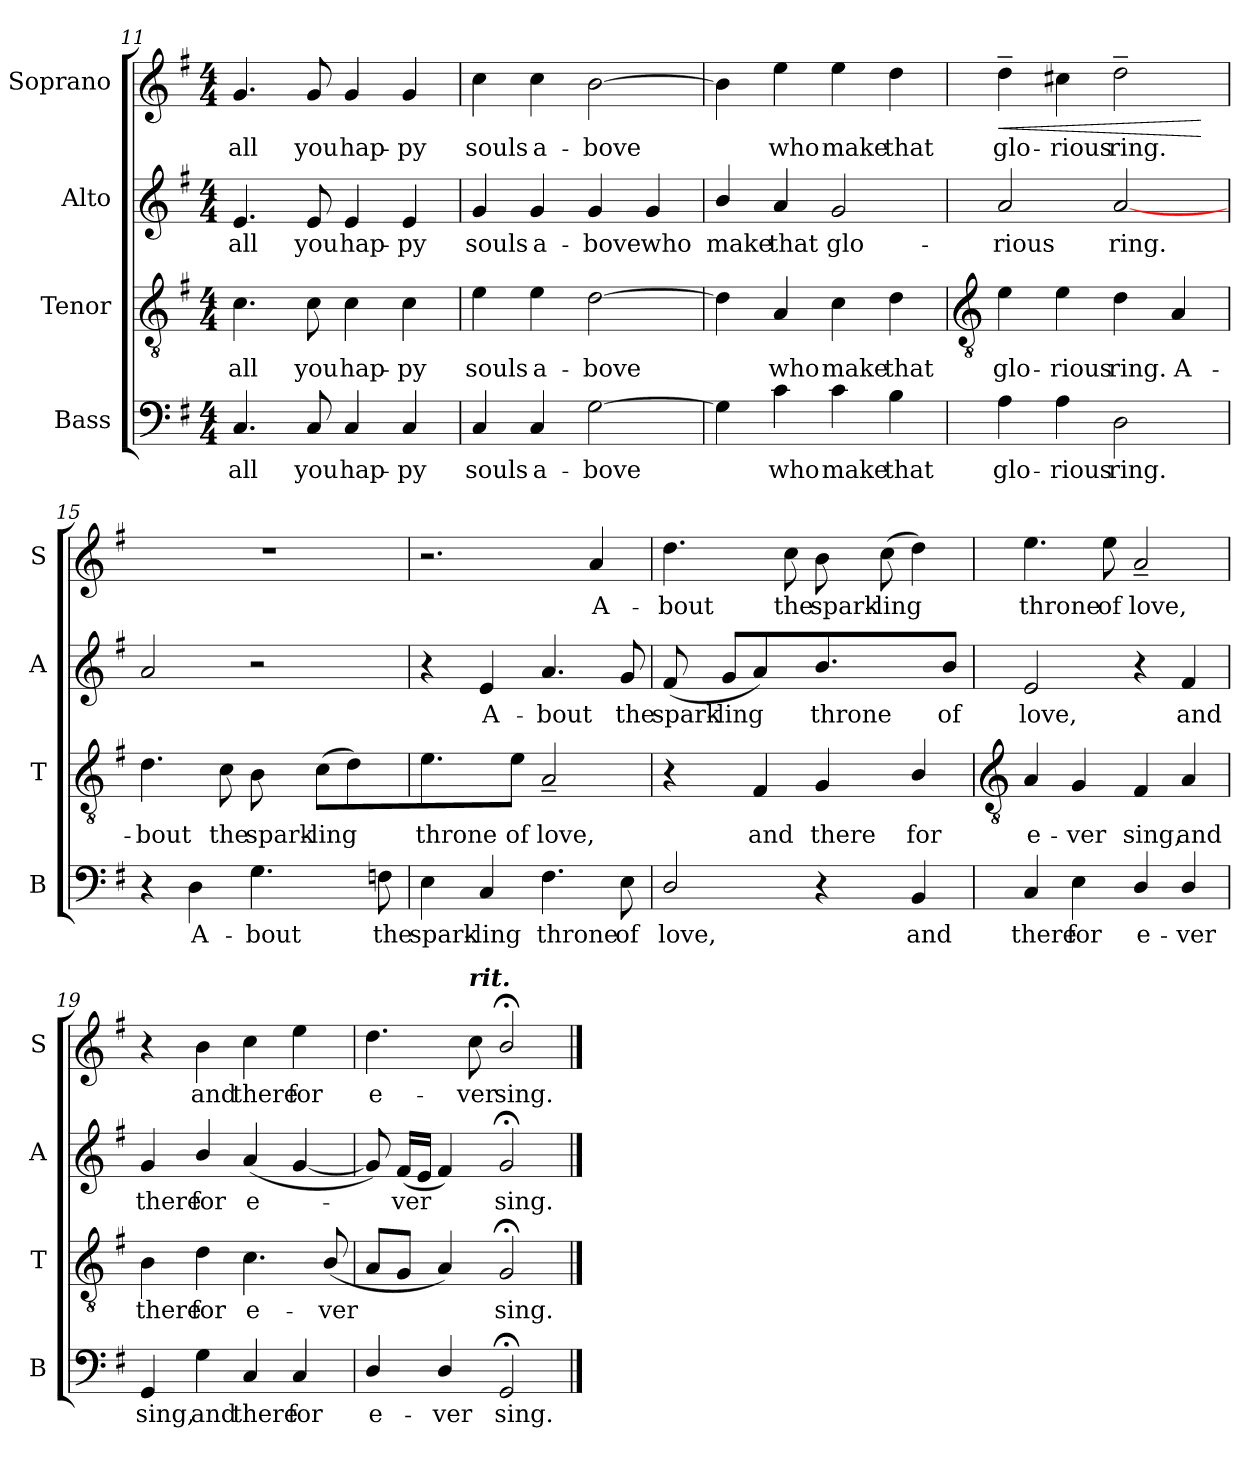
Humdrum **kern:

**kern	**text	**kern	**text	**kern	**text	**kern	**text	**dynam
*part4	*part4	*part3	*part3	*part2	*part2	*part1	*part1	*part1
*staff4	*staff4	*staff3	*staff3	*staff2	*staff2	*staff1	*staff1	*staff1
*I"Bass	*	*I"Tenor	*	*I"Alto	*	*I"Soprano	*	*
*I'B	*	*I'T	*	*I'A	*	*I'S	*	*
!!LO:LB:g=z
*clefF4	*	*clefGv2	*	*clefG2	*	*clefG2	*	*
*k[f#]	*	*k[f#]	*	*k[f#]	*	*k[f#]	*	*
*G:	*	*G:	*	*G:	*	*G:	*	*
*M4/4	*	*M4/4	*	*M4/4	*	*M4/4	*	*
=11	=11	=11	=11	=11	=11	=11	=11	=11
!	!LO:LY:b	!	!LO:LY:b	!	!LO:LY:b	!	!LO:LY:b	!
4.C	all	4.c	all	4.e	all	4.g	all	.
!	!LO:LY:b	!	!LO:LY:b	!	!LO:LY:b	!	!LO:LY:b	!
8C	you	8c	you	8e	you	8g	you	.
!	!LO:LY:b	!	!LO:LY:b	!	!LO:LY:b	!	!LO:LY:b	!
4C	hap-	4c	hap-	4e	hap-	4g	hap-	.
!	!LO:LY:b	!	!LO:LY:b	!	!LO:LY:b	!	!LO:LY:b	!
4C	-py	4c	-py	4e	-py	4g	-py	.
=12	=12	=12	=12	=12	=12	=12	=12	=12
!	!LO:LY:b	!	!LO:LY:b	!	!LO:LY:b	!	!LO:LY:b	!
4C	souls	4e	souls	4g	souls	4cc	souls	.
!	!LO:LY:b	!	!LO:LY:b	!	!LO:LY:b	!	!LO:LY:b	!
4C	a-	4e	a-	4g	a-	4cc	a-	.
!	!LO:LY:b	!	!LO:LY:b	!	!LO:LY:b	!	!LO:LY:b	!
[2G	-bove	[2d	-bove	4g	-bove	[2b	-bove	.
!	!	!	!	!	!LO:LY:b	!	!	!
.	.	.	.	4g	who	.	.	.
=13	=13	=13	=13	=13	=13	=13	=13	=13
!	!	!	!	!	!LO:LY:b	!	!	!
4G]	.	4d]	.	4b/	make	4b]	.	.
!	!LO:LY:b	!	!LO:LY:b	!	!LO:LY:b	!	!LO:LY:b	!
4c	who	4A	who	4a	that	4ee	who	.
!	!LO:LY:b	!	!LO:LY:b	!	!LO:LY:b	!	!LO:LY:b	!
4c	make	4c	make	2g	glo-	4ee	make	.
!	!LO:LY:b	!	!LO:LY:b	!	!	!	!LO:LY:b	!
4B	that	4d	that	.	.	4dd	that	.
!!LO:LB:g=z
=14	=14	=14	=14	=14	=14	=14	=14	=14
*	*	*clefGv2	*	*	*	*	*	*
!	!LO:LY:b	!	!LO:LY:b	!	!LO:LY:b	!	!LO:LY:b	!LO:HP:b
4A	glo-	4e	glo-	2a	-rious	4dd~	glo-	<
!	!LO:LY:b	!	!LO:LY:b	!	!	!	!LO:LY:b	!
4A	-rious	4e	-rious	.	.	4cc#X	-rious	.
!	!LO:LY:b	!	!LO:LY:b	!	!LO:LY:b	!	!LO:LY:b	!
2D	ring.	4d	ring.	[2a	ring.	2dd~	ring.	.
!	!	!	!LO:LY:b	!	!	!	!	!
.	.	4A	A-	.	.	.	.	.
.	.	.	.	.	.	.	.	[
=15	=15	=15	=15	=15	=15	=15	=15	=15
!	!	!	!LO:LY:b	!	!	!	!	!
4r	.	4.d	-bout	2a	.	1r	.	.
!	!LO:LY:b	!	!	!	!	!	!	!
4D	A-	.	.	.	.	.	.	.
!	!	!	!LO:LY:b	!	!	!	!	!
.	.	8c	the	.	.	.	.	.
!	!LO:LY:b	!	!LO:LY:b	!	!	!	!	!
4.G	-bout	8B	spark-	2r	.	.	.	.
!	!	!	!LO:LY:b	!	!	!	!	!
.	.	(>8cL	-ling	.	.	.	.	.
.	.	4d)	.	.	.	.	.	.
!	!LO:LY:b	!	!	!	!	!	!	!
8Fn	the	.	.	.	.	.	.	.
=16	=16	=16	=16	=16	=16	=16	=16	=16
!	!LO:LY:b	!	!LO:LY:b	!	!	!	!	!
4E	spark-	4.e	throne	4r	.	2.r	.	.
!	!LO:LY:b	!	!	!	!LO:LY:b	!	!	!
4C	-ling	.	.	4e	A-	.	.	.
!	!	!	!LO:LY:b	!	!	!	!	!
.	.	8eJ	of	.	.	.	.	.
!	!LO:LY:b	!	!LO:LY:b	!	!LO:LY:b	!	!	!
4.F#	throne	2A~	love,	4.a	-bout	.	.	.
!	!	!	!	!	!	!	!LO:LY:b	!
.	.	.	.	.	.	4a	A-	.
!	!LO:LY:b	!	!	!	!LO:LY:b	!	!	!
8E	of	.	.	8g	the	.	.	.
=17	=17	=17	=17	=17	=17	=17	=17	=17
!	!LO:LY:b	!	!	!	!LO:LY:b	!	!LO:LY:b	!
2D/	love,	4r	.	(<8f#	spark-	4.dd	-bout	.
!	!	!	!	!	!LO:LY:b	!	!	!
.	.	.	.	8gL	-ling	.	.	.
!	!	!	!LO:LY:b	!	!	!	!	!
.	.	4F#	and	4a)	.	.	.	.
!	!	!	!	!	!	!	!LO:LY:b	!
.	.	.	.	.	.	8cc	the	.
!	!	!	!LO:LY:b	!	!LO:LY:b	!	!LO:LY:b	!
4r	.	4G	there	4.b/	throne	8b	spark-	.
!	!	!	!	!	!	!	!LO:LY:b	!
.	.	.	.	.	.	(>8ccL	-ling	.
!	!LO:LY:b	!	!LO:LY:b	!	!	!	!	!
4BB	and	4B/	for	.	.	4dd)	.	.
!	!	!	!	!	!LO:LY:b	!	!	!
.	.	.	.	8b/J	of	.	.	.
!!LO:LB:g=z
=18	=18	=18	=18	=18	=18	=18	=18	=18
*	*	*clefGv2	*	*	*	*	*	*
!	!LO:LY:b	!	!LO:LY:b	!	!LO:LY:b	!	!LO:LY:b	!
4C	there	4A	e-	2e	love,	4.ee	throne	.
!	!LO:LY:b	!	!LO:LY:b	!	!	!	!	!
4E	for	4G	-ver	.	.	.	.	.
!	!	!	!	!	!	!	!LO:LY:b	!
.	.	.	.	.	.	8ee	of	.
!	!LO:LY:b	!	!LO:LY:b	!	!	!	!LO:LY:b	!
4D/	e-	4F#	sing,	4r	.	2a~	love,	.
!	!LO:LY:b	!	!LO:LY:b	!	!LO:LY:b	!	!	!
4D/	-ver	4A	and	4f#	and	.	.	.
=19	=19	=19	=19	=19	=19	=19	=19	=19
!	!LO:LY:b	!	!LO:LY:b	!	!LO:LY:b	!	!	!
4GG	sing,	4B	there	4g	there	4r	.	.
!	!LO:LY:b	!	!LO:LY:b	!	!LO:LY:b	!	!LO:LY:b	!
4G	and	4d	for	4b/	for	4b	and	.
!	!LO:LY:b	!	!LO:LY:b	!	!LO:LY:b	!	!LO:LY:b	!
4C	there	4.c	e-	(<4a	e-	4cc	there	.
!	!LO:LY:b	!	!	!	!	!	!LO:LY:b	!
4C	for	.	.	[4g	.	4ee	for	.
!	!	!	!LO:LY:b	!	!	!	!	!
.	.	(<8B/	-ver	.	.	.	.	.
=20	=20	=20	=20	=20	=20	=20	=20	=20
!	!LO:LY:b	!	!	!	!	!	!LO:LY:b	!
4D/	e-	8AL	.	8g])	.	4.dd	e-	.
!	!	!	!	!	!LO:LY:b	!	!	!
.	.	8GJ	.	(<16f#LL	ver	.	.	.
.	.	.	.	16eJJ	.	.	.	.
!	!LO:LY:b	!	!	!	!	!	!	!
4D/	-ver	4A)	.	4f#)	.	.	.	.
!	!	!	!	!	!	!LO:TX:a:Bi:t=rit.	!	!
!	!	!	!	!	!	!	!LO:LY:b	!
.	.	.	.	.	.	8cc	-ver	.
!	!LO:LY:b	!	!LO:LY:b	!	!LO:LY:b	!	!LO:LY:b	!
2GG;<	sing.	2G;<	sing.	2g;<	sing.	2b;</	sing.	.
==	==	==	==	==	==	==	==	==
*-	*-	*-	*-	*-	*-	*-	*-	*-
